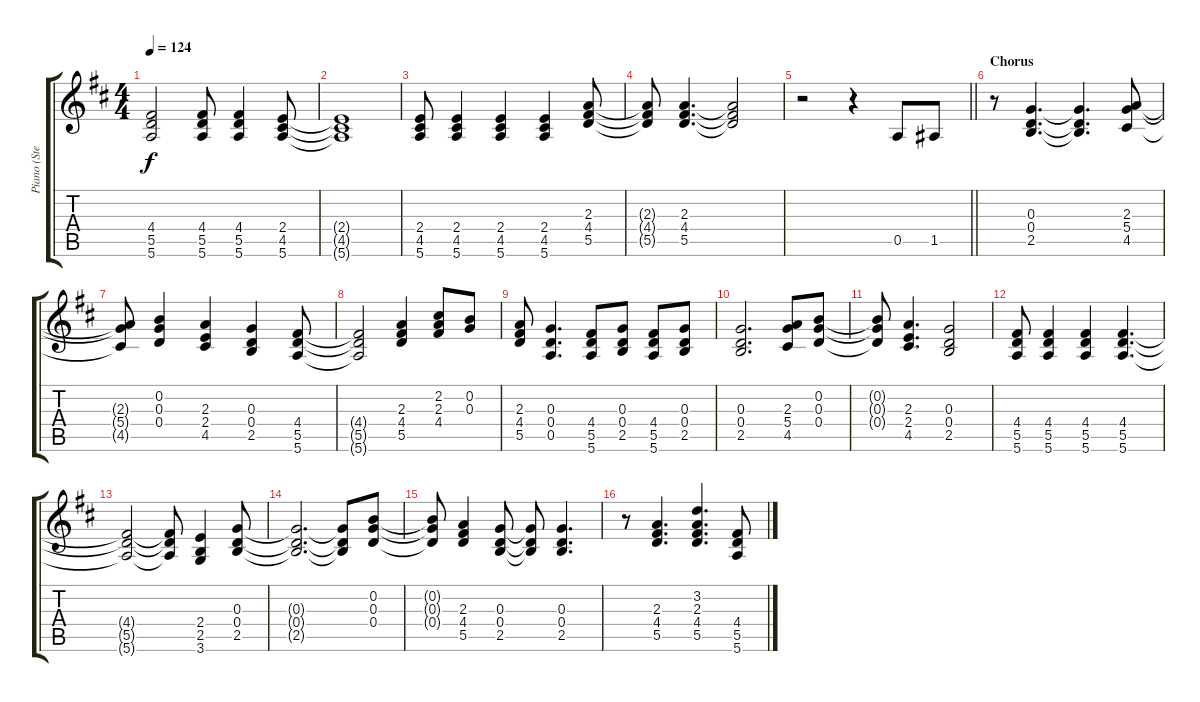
\track ("Piano (Stewart)" "Piano (Ste") {instrument acousticgrandpiano}
\staff {score tabs}
\tuning (E5 B4 G4 D4 A3 E3) {hide}
\ts (4 4)
\tempo 124
\clef g2
\ks d
(4.4 5.5 5.6).2{dy f} (4.4 5.5 5.6).8 (4.4 5.5 5.6).4 (2.4 4.5 5.6).8 |
(2.4{t} 4.5{t} 5.6{t}).1 |
(2.4 4.5 5.6).8 (2.4 4.5 5.6).4 (2.4 4.5 5.6).4 (2.4 4.5 5.6).4 (2.3 4.4 5.5).8 |
(2.3{t} 4.4{t} 5.5{t}).8 (2.3 4.4 5.5).4{d} (2.3{t} 4.4{t} 5.5{t}).2 |
\barLineRight lightlight
r.2 r.4 0.5.8 1.5.8 |
\section ("" "Chorus")
r.8 (0.3 0.4 2.5).4{d} (0.3{t} 0.4{t} 2.5{t}).4{d} (2.3 5.4 4.5).8 |
(2.3{t} 5.4{t} 4.5{t}).8 (0.2 0.3 0.4).4 (2.3 2.4 4.5).4 (0.3 0.4 2.5).4 (4.4 5.5 5.6).8 |
(4.4{t} 5.5{t} 5.6{t}).2 (2.3 4.4 5.5).4 (2.2 2.3 4.4).8 (0.2 0.3).8 |
(2.3 4.4 5.5).8 (0.3 0.4 0.5).4{d} (4.4 5.5 5.6).8 (0.3 0.4 2.5).8 (4.4 5.5 5.6).8 (0.3 0.4 2.5).8 |
(0.3 0.4 2.5).2{d} (2.3 5.4 4.5).8 (0.2 0.3 0.4).8 |
(0.2{t} 0.3{t} 0.4{t}).8 (2.3 2.4 4.5).4{d} (0.3 0.4 2.5).2 |
(4.4 5.5 5.6).8 (4.4 5.5 5.6).4 (4.4 5.5 5.6).4 (4.4 5.5 5.6).4{d} |
(4.4{t} 5.5{t} 5.6{t}).2 (4.4{t} 5.5{t} 5.6{t}).8 (2.4 2.5 3.6).4 (0.3 0.4 2.5).8 |
(0.3{t} 0.4{t} 2.5{t}).2{d} (0.3{t} 0.4{t} 2.5{t}).8 (0.2 0.3 0.4).8 |
(0.2{t} 0.3{t} 0.4{t}).8 (2.3 4.4 5.5).4 (0.3 0.4 2.5).8 (0.3{t} 0.4{t} 2.5{t}).8 (0.3 0.4 2.5).4{d} |
r.8 (2.3 4.4 5.5).4{d} (3.2 2.3 4.4 5.5).4{d} (4.4 5.5 5.6).8
